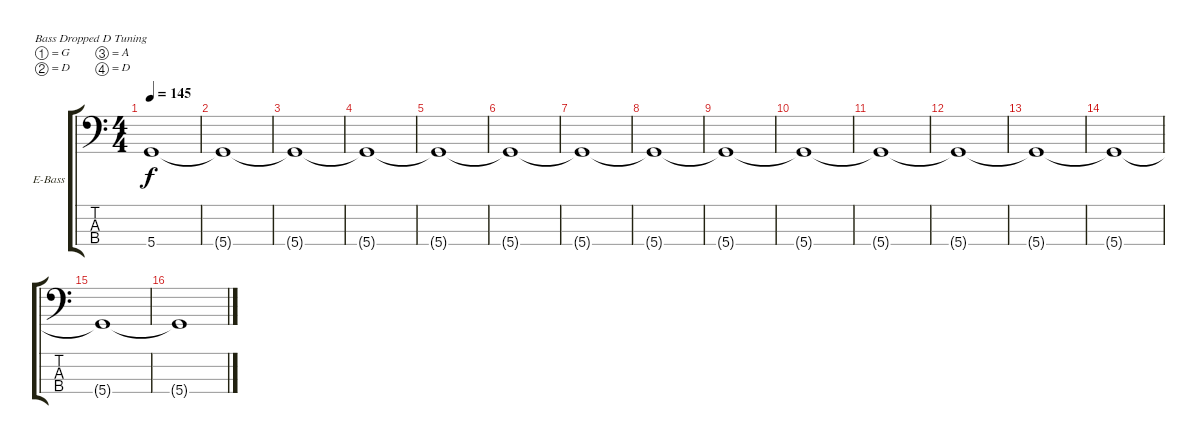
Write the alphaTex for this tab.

\defaultSystemsLayout 4
\bracketExtendMode groupsimilarinstruments
\firstSystemTrackNameOrientation horizontal
\otherSystemsTrackNameOrientation horizontal
\track ("Electric Bass" "E-Bass") {instrument electricbassfinger}
\staff {score tabs}
\tuning (G2 D2 A1 D1)
\ts (4 4)
\tempo 145
\clef f4
\ks c
5.4{t}.1{dy f} |
5.4{t}.1 |
5.4{t}.1 |
5.4{t}.1 |
5.4{t}.1 |
5.4{t}.1 |
5.4{t}.1 |
5.4{t}.1 |
5.4{t}.1 |
5.4{t}.1 |
5.4{t}.1 |
5.4{t}.1 |
5.4{t}.1 |
5.4{t}.1 |
5.4{t}.1 |
5.4{t}.1
